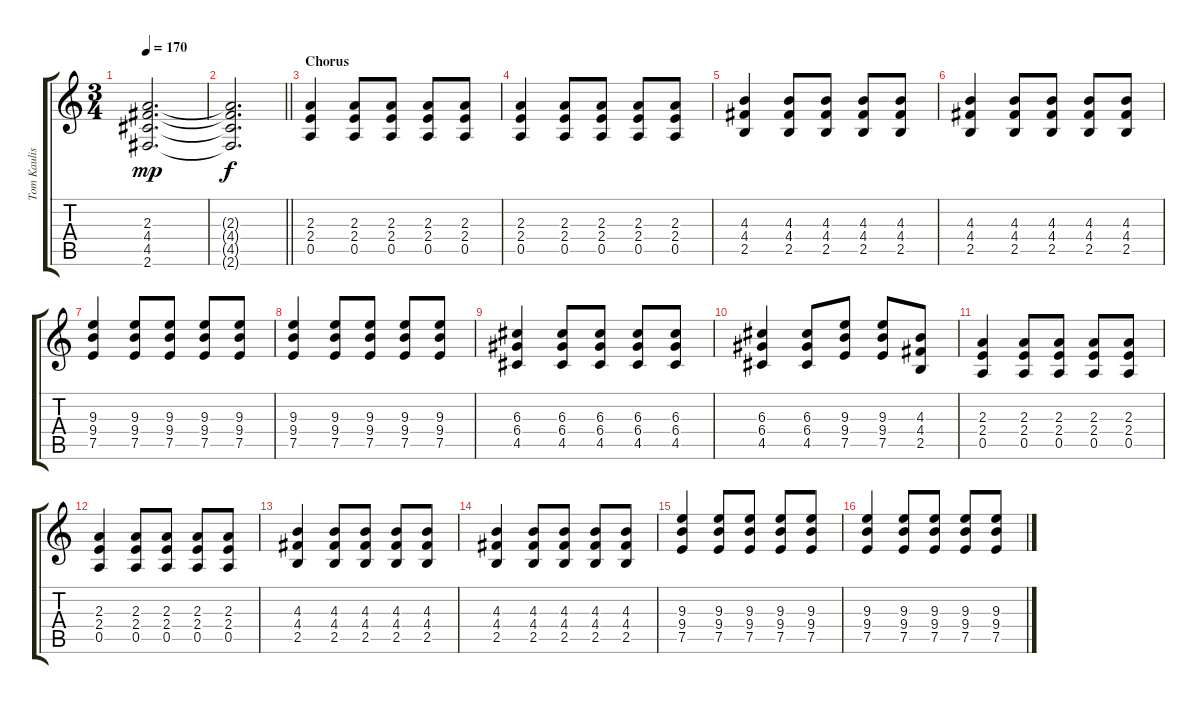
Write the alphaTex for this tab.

\track ("Tom Kaulist [ guitare ]" "Tom Kaulis") {instrument electricguitarmuted}
\staff {score tabs}
\tuning (E4 B3 G3 D3 A2 E2) {hide}
\ts (3 4)
\tempo 170
\clef g2
\ks c
(2.3 4.4 4.5 2.6).2{d dy mp} |
\barLineRight lightlight
(2.3{t} 4.4{t} 4.5{t} 2.6{t}).2{d dy f} |
\section ("" "Chorus")
(2.3 2.4 0.5).4{instrument distortionguitar} (2.3 2.4 0.5).8 (2.3 2.4 0.5).8 (2.3 2.4 0.5).8 (2.3 2.4 0.5).8 |
(2.3 2.4 0.5).4 (2.3 2.4 0.5).8 (2.3 2.4 0.5).8 (2.3 2.4 0.5).8 (2.3 2.4 0.5).8 |
(4.3 4.4 2.5).4 (4.3 4.4 2.5).8 (4.3 4.4 2.5).8 (4.3 4.4 2.5).8 (4.3 4.4 2.5).8 |
(4.3 4.4 2.5).4 (4.3 4.4 2.5).8 (4.3 4.4 2.5).8 (4.3 4.4 2.5).8 (4.3 4.4 2.5).8 |
(9.3 9.4 7.5).4 (9.3 9.4 7.5).8 (9.3 9.4 7.5).8 (9.3 9.4 7.5).8 (9.3 9.4 7.5).8 |
(9.3 9.4 7.5).4 (9.3 9.4 7.5).8 (9.3 9.4 7.5).8 (9.3 9.4 7.5).8 (9.3 9.4 7.5).8 |
(6.3 6.4 4.5).4 (6.3 6.4 4.5).8 (6.3 6.4 4.5).8 (6.3 6.4 4.5).8 (6.3 6.4 4.5).8 |
(6.3 6.4 4.5).4 (6.3 6.4 4.5).8 (9.3 9.4 7.5).8 (9.3 9.4 7.5).8 (4.3 4.4 2.5).8 |
(2.3 2.4 0.5).4 (2.3 2.4 0.5).8 (2.3 2.4 0.5).8 (2.3 2.4 0.5).8 (2.3 2.4 0.5).8 |
(2.3 2.4 0.5).4 (2.3 2.4 0.5).8 (2.3 2.4 0.5).8 (2.3 2.4 0.5).8 (2.3 2.4 0.5).8 |
(4.3 4.4 2.5).4 (4.3 4.4 2.5).8 (4.3 4.4 2.5).8 (4.3 4.4 2.5).8 (4.3 4.4 2.5).8 |
(4.3 4.4 2.5).4 (4.3 4.4 2.5).8 (4.3 4.4 2.5).8 (4.3 4.4 2.5).8 (4.3 4.4 2.5).8 |
(9.3 9.4 7.5).4 (9.3 9.4 7.5).8 (9.3 9.4 7.5).8 (9.3 9.4 7.5).8 (9.3 9.4 7.5).8 |
(9.3 9.4 7.5).4 (9.3 9.4 7.5).8 (9.3 9.4 7.5).8 (9.3 9.4 7.5).8 (9.3 9.4 7.5).8
